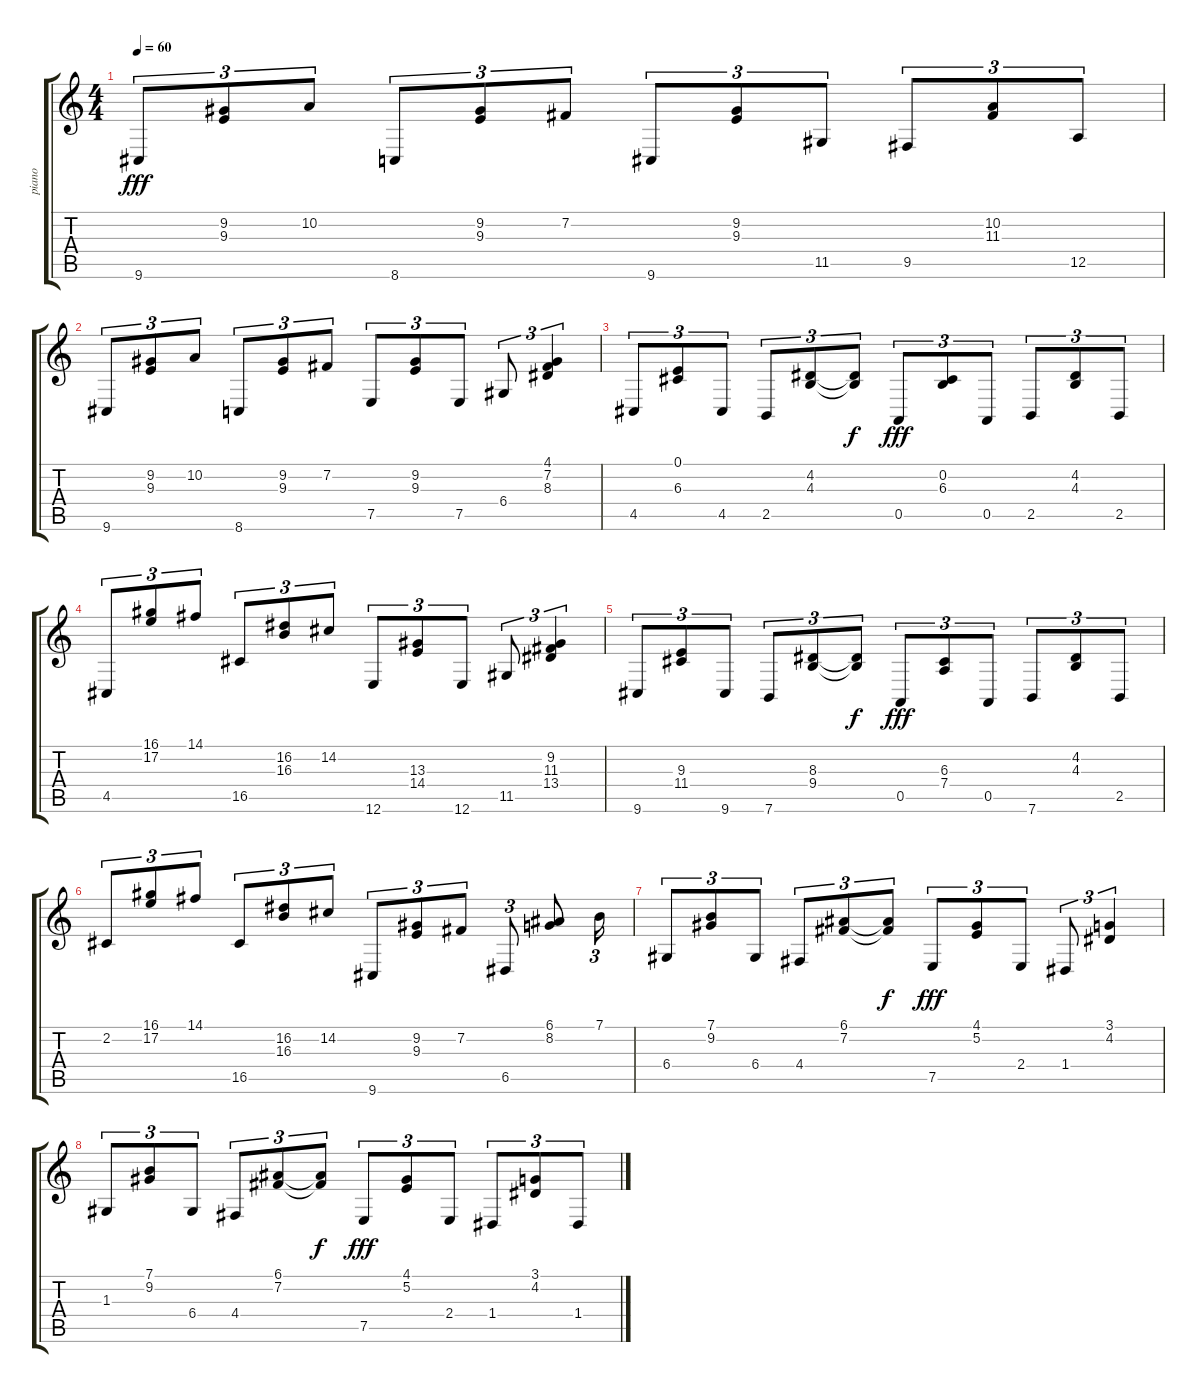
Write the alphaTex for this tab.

\track ("piano" "piano") {instrument acousticgrandpiano}
\staff {score tabs}
\tuning (E4 B3 G3 D3 A2 E2) {hide}
\ts (4 4)
\tempo 60
\clef g2
\ks c
9.6.8{tu (3 2) dy fff} (9.2 9.3).8{tu (3 2)} 10.2.8{tu (3 2)} 8.6.8{tu (3 2)} (9.2 9.3).8{tu (3 2)} 7.2.8{tu (3 2)} 9.6.8{tu (3 2)} (9.2 9.3).8{tu (3 2)} 11.5.8{tu (3 2)} 9.5.8{tu (3 2)} (10.2 11.3).8{tu (3 2)} 12.5.8{tu (3 2)} |
9.6.8{tu (3 2)} (9.2 9.3).8{tu (3 2)} 10.2.8{tu (3 2)} 8.6.8{tu (3 2)} (9.2 9.3).8{tu (3 2)} 7.2.8{tu (3 2)} 7.5.8{tu (3 2)} (9.2 9.3).8{tu (3 2)} 7.5.8{tu (3 2)} 6.4.8{tu (3 2)} (4.1 7.2 8.3).4{tu (3 2)} |
4.5.8{tu (3 2)} (0.1 6.3).8{tu (3 2)} 4.5.8{tu (3 2)} 2.5.8{tu (3 2)} (4.2 4.3).8{tu (3 2)} (4.2{t} 4.3{t}).8{tu (3 2) dy f} 0.5.8{tu (3 2) dy fff} (0.2 6.3).8{tu (3 2)} 0.5.8{tu (3 2)} 2.5.8{tu (3 2)} (4.2 4.3).8{tu (3 2)} 2.5.8{tu (3 2)} |
4.5.8{tu (3 2)} (16.1 17.2).8{tu (3 2)} 14.1.8{tu (3 2)} 16.5.8{tu (3 2)} (16.2 16.3).8{tu (3 2)} 14.2.8{tu (3 2)} 12.6.8{tu (3 2)} (13.3 14.4).8{tu (3 2)} 12.6.8{tu (3 2)} 11.5.8{tu (3 2)} (9.2 11.3 13.4).4{tu (3 2)} |
9.6.8{tu (3 2)} (9.3 11.4).8{tu (3 2)} 9.6.8{tu (3 2)} 7.6.8{tu (3 2)} (8.3 9.4).8{tu (3 2)} (8.3{t} 9.4{t}).8{tu (3 2) dy f} 0.5.8{tu (3 2) dy fff} (6.3 7.4).8{tu (3 2)} 0.5.8{tu (3 2)} 7.6.8{tu (3 2)} (4.2 4.3).8{tu (3 2)} 2.5.8{tu (3 2)} |
2.2.8{tu (3 2)} (16.1 17.2).8{tu (3 2)} 14.1.8{tu (3 2)} 16.5.8{tu (3 2)} (16.2 16.3).8{tu (3 2)} 14.2.8{tu (3 2)} 9.6.8{tu (3 2)} (9.2 9.3).8{tu (3 2)} 7.2.8{tu (3 2)} 6.5.8{tu (3 2)} (6.1 8.2).8 7.1.16{tu (3 2)} |
6.4.8{tu (3 2)} (7.1 9.2).8{tu (3 2)} 6.4.8{tu (3 2)} 4.4.8{tu (3 2)} (6.1 7.2).8{tu (3 2)} (6.1{t} 7.2{t}).8{tu (3 2) dy f} 7.5.8{tu (3 2) dy fff} (4.1 5.2).8{tu (3 2)} 2.4.8{tu (3 2)} 1.4.8{tu (3 2)} (3.1 4.2).4{tu (3 2)} |
1.3.8{tu (3 2)} (7.1 9.2).8{tu (3 2)} 6.4.8{tu (3 2)} 4.4.8{tu (3 2)} (6.1 7.2).8{tu (3 2)} (6.1{t} 7.2{t}).8{tu (3 2) dy f} 7.5.8{tu (3 2) dy fff} (4.1 5.2).8{tu (3 2)} 2.4.8{tu (3 2)} 1.4.8{tu (3 2)} (3.1 4.2).8{tu (3 2)} 1.4.8{tu (3 2)}
